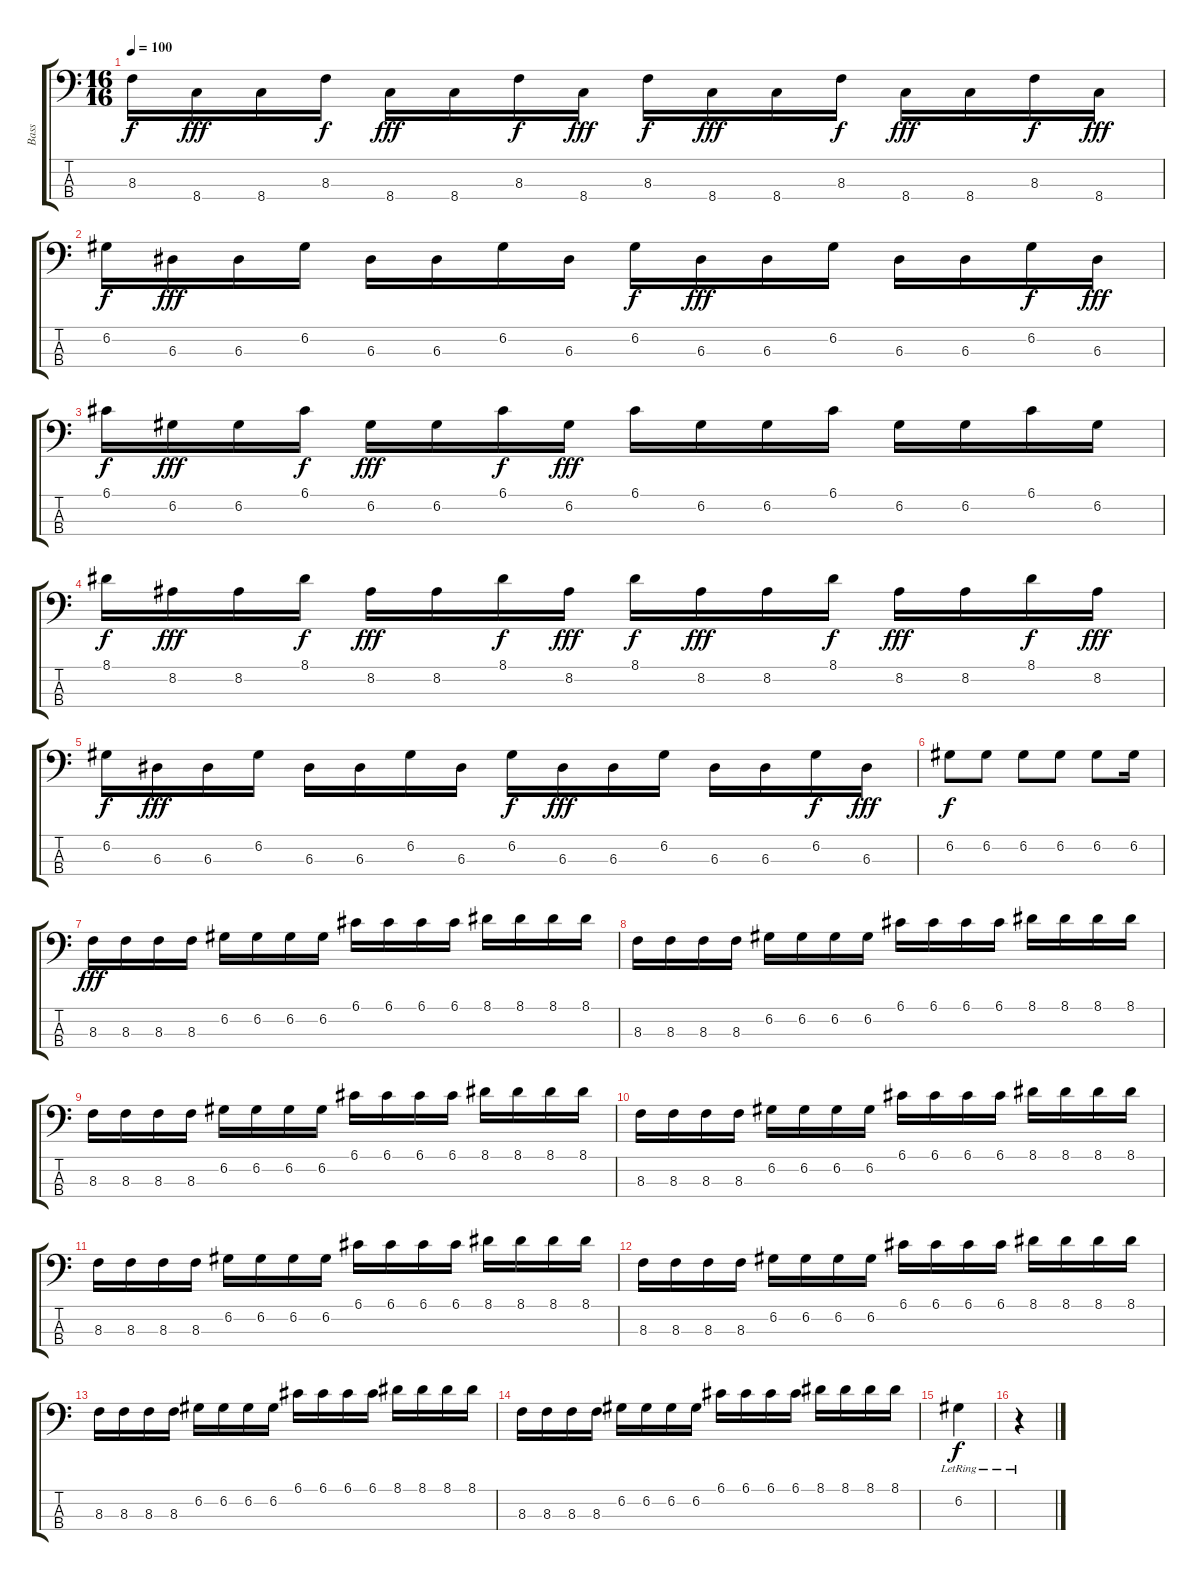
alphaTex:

\track ("Bass" "Bass") {instrument electricbasspick}
\staff {score tabs}
\tuning (G2 D2 A1 E1) {hide}
\ts (16 16)
\tempo 100
\clef f4
\ks aminor
8.3.16{dy f} 8.4.16{dy fff} 8.4.16 8.3.16{dy f} 8.4.16{dy fff} 8.4.16 8.3.16{dy f} 8.4.16{dy fff} 8.3.16{dy f} 8.4.16{dy fff} 8.4.16 8.3.16{dy f} 8.4.16{dy fff} 8.4.16 8.3.16{dy f} 8.4.16{dy fff} |
6.2.16{dy f} 6.3.16{dy fff} 6.3.16 6.2.16 6.3.16 6.3.16 6.2.16 6.3.16 6.2.16{dy f} 6.3.16{dy fff} 6.3.16 6.2.16 6.3.16 6.3.16 6.2.16{dy f} 6.3.16{dy fff} |
6.1.16{dy f} 6.2.16{dy fff} 6.2.16 6.1.16{dy f} 6.2.16{dy fff} 6.2.16 6.1.16{dy f} 6.2.16{dy fff} 6.1.16 6.2.16 6.2.16 6.1.16 6.2.16 6.2.16 6.1.16 6.2.16 |
8.1.16{dy f} 8.2.16{dy fff} 8.2.16 8.1.16{dy f} 8.2.16{dy fff} 8.2.16 8.1.16{dy f} 8.2.16{dy fff} 8.1.16{dy f} 8.2.16{dy fff} 8.2.16 8.1.16{dy f} 8.2.16{dy fff} 8.2.16 8.1.16{dy f} 8.2.16{dy fff} |
6.2.16{dy f} 6.3.16{dy fff} 6.3.16 6.2.16 6.3.16 6.3.16 6.2.16 6.3.16 6.2.16{dy f} 6.3.16{dy fff} 6.3.16 6.2.16 6.3.16 6.3.16 6.2.16{dy f} 6.3.16{dy fff} |
6.2.8{dy f} 6.2.8 6.2.8 6.2.8 6.2.8 6.2.16 |
8.3.16{dy fff} 8.3.16 8.3.16 8.3.16 6.2.16 6.2.16 6.2.16 6.2.16 6.1.16 6.1.16 6.1.16 6.1.16 8.1.16 8.1.16 8.1.16 8.1.16 |
8.3.16 8.3.16 8.3.16 8.3.16 6.2.16 6.2.16 6.2.16 6.2.16 6.1.16 6.1.16 6.1.16 6.1.16 8.1.16 8.1.16 8.1.16 8.1.16 |
8.3.16 8.3.16 8.3.16 8.3.16 6.2.16 6.2.16 6.2.16 6.2.16 6.1.16 6.1.16 6.1.16 6.1.16 8.1.16 8.1.16 8.1.16 8.1.16 |
8.3.16 8.3.16 8.3.16 8.3.16 6.2.16 6.2.16 6.2.16 6.2.16 6.1.16 6.1.16 6.1.16 6.1.16 8.1.16 8.1.16 8.1.16 8.1.16 |
8.3.16 8.3.16 8.3.16 8.3.16 6.2.16 6.2.16 6.2.16 6.2.16 6.1.16 6.1.16 6.1.16 6.1.16 8.1.16 8.1.16 8.1.16 8.1.16 |
8.3.16 8.3.16 8.3.16 8.3.16 6.2.16 6.2.16 6.2.16 6.2.16 6.1.16 6.1.16 6.1.16 6.1.16 8.1.16 8.1.16 8.1.16 8.1.16 |
8.3.16 8.3.16 8.3.16 8.3.16 6.2.16 6.2.16 6.2.16 6.2.16 6.1.16 6.1.16 6.1.16 6.1.16 8.1.16 8.1.16 8.1.16 8.1.16 |
8.3.16 8.3.16 8.3.16 8.3.16 6.2.16 6.2.16 6.2.16 6.2.16 6.1.16 6.1.16 6.1.16 6.1.16 8.1.16 8.1.16 8.1.16 8.1.16 |
6.2{lr}.4{dy f} |
r.4
